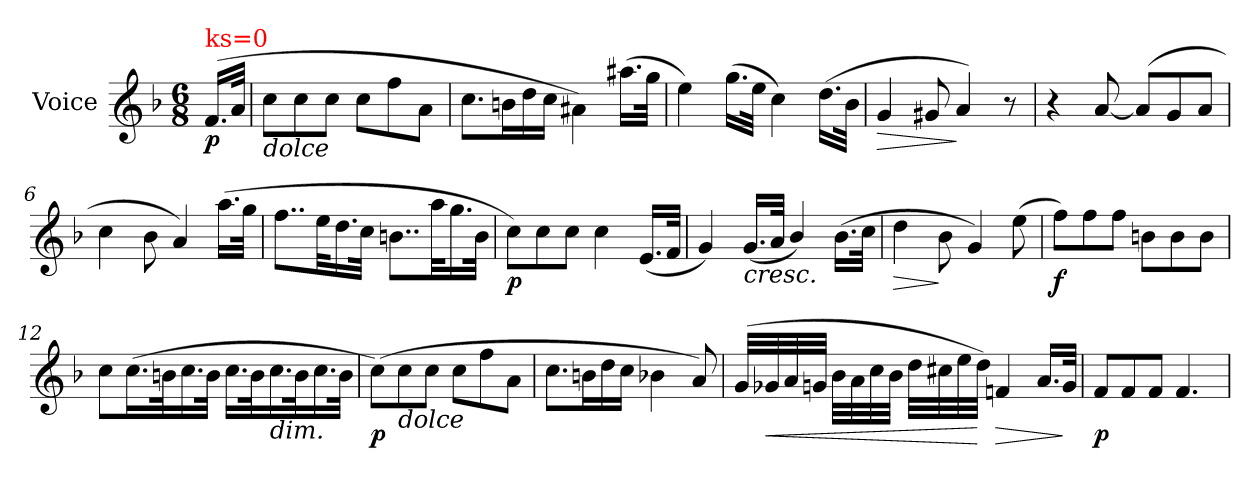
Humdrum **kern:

**kern	**dynam
*part1	*part1
*staff1	*staff1
*I"Voice	*
*clefG2	*
*k[b-]	*
*F:	*
*M6/8	*
=	=
!LO:TX:a:color=#FF0000:t=ks=0	!
!	!LO:DY:b
(>16.f/LL	p
32a/JJk	.
=1	=1
!LO:TX:b:i:t=dolce	!
8cc\L	.
8cc\	.
8cc\J	.
8cc\L	.
8ff\	.
8a\J	.
=2	=2
8.cc\L	.
16bn\L	.
16dd\	.
16cc\JJ	.
4a#Xi\)	.
(>16.aa#Xi\LL	.
32gg\JJk	.
=3	=3
4ee\)	.
(>16.gg\LL	.
32ee\JJk	.
4cc\)	.
(>16.dd\LL	.
32b-\JJk	.
=4	=4
!	!LO:HP:b
4g/	>
8g#X/	.
4a/)	]
8r	.
!!LO:LB:g=z
=5	=5
4r	.
[8a/	.
(>8a/L]	.
8g/	.
8a/J	.
=6	=6
4cc\	.
8b-\	.
4a/)	.
(>16.aa\LL	.
32gg\JJk	.
=7	=7
8..ff\L	.
32ee\KL	.
16.dd\	.
32cc\JJk	.
8..bn\L	.
32aa\KL	.
16.gg\	.
32b\JJk	.
=8	=8
!	!LO:DY:b
8cc\L)	p
8cc\	.
8cc\J	.
4cc\	.
(<16.e/LL	.
32f/JJk	.
!!LO:LB:g=z
=9	=9
4g/)	.
!LO:TX:b:i:t=cresc.	!
(<16.g/LL	.
32a/JJk	.
4b-/)	.
(>16.b-\LL	.
32cc\JJk	.
=10	=10
!	!LO:HP:b
4dd\	>
8b-\	]
4g/)	.
(>8ee\	.
=11	=11
!	!LO:DY:b
8ff\L)	f
8ff\	.
8ff\J	.
8bn\L	.
8b\	.
8b\J	.
=12	=12
8cc\L	.
(>16.cc\L	.
32bn\k	.
16.cc\	.
32b\JJk	.
16.cc\LL	.
32b\k	.
!LO:TX:b:i:t=dim.	!
16.cc\	.
32b\k	.
16.cc\	.
32b\JJk	.
!!LO:LB:g=z
=13	=13
!	!LO:DY:b
(>8cc\L)	p
!LO:TX:b:i:t=dolce	!
8cc\	.
8cc\J	.
8cc\L	.
8ff\	.
8a\J	.
=14	=14
8.cc\L	.
16bn\L	.
16dd\	.
16cc\JJ	.
4b-X\	.
8a/)	.
=15	=15
(>32g/LLL	.
!	!LO:HP:b
32g-Xi/	<
32a/	.
32g/JJJ	.
32b-\LLL	.
32a\	.
32cc\	.
32b-\JJJ	.
32dd\LLL	.
32cc#X\	.
32ee\	.
32dd\JJJ)	[
!	!LO:HP:b
4fn/	>
16.a/LL	.
32g/JJk	]
=16	=16
!	!LO:DY:b
8f/L	p
8f/	.
8f/J	.
4.f/	.
=	=
*-	*-
